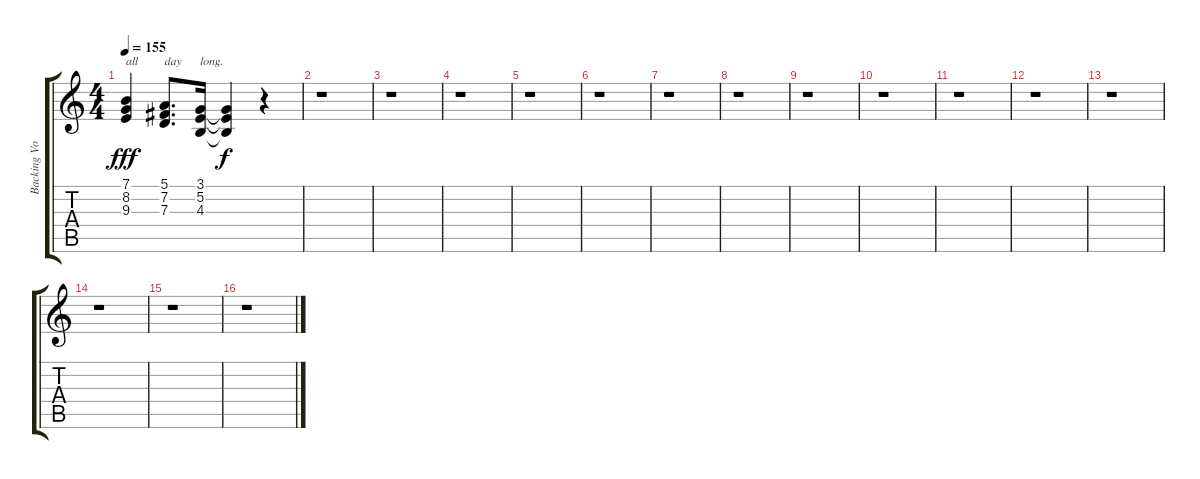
\track ("Backing Vocals 2" "Backing Vo") {instrument choiraahs}
\staff {score tabs}
\tuning (E4 B3 G3 D3 A2 E2) {hide}
\ts (4 4)
\tempo 155
\clef g2
\ks c
(7.1 8.2 9.3).4{txt "all" dy fff} (5.1 7.2 7.3).8{d txt "day"} (3.1 5.2 4.3).16{txt "long."} (3.1{t} 5.2{t} 4.3{t}).4{dy f} r.4 |
r.1 |
r.1 |
r.1 |
r.1 |
r.1 |
r.1 |
r.1 |
r.1 |
r.1 |
r.1 |
r.1 |
r.1 |
r.1 |
r.1 |
r.1
